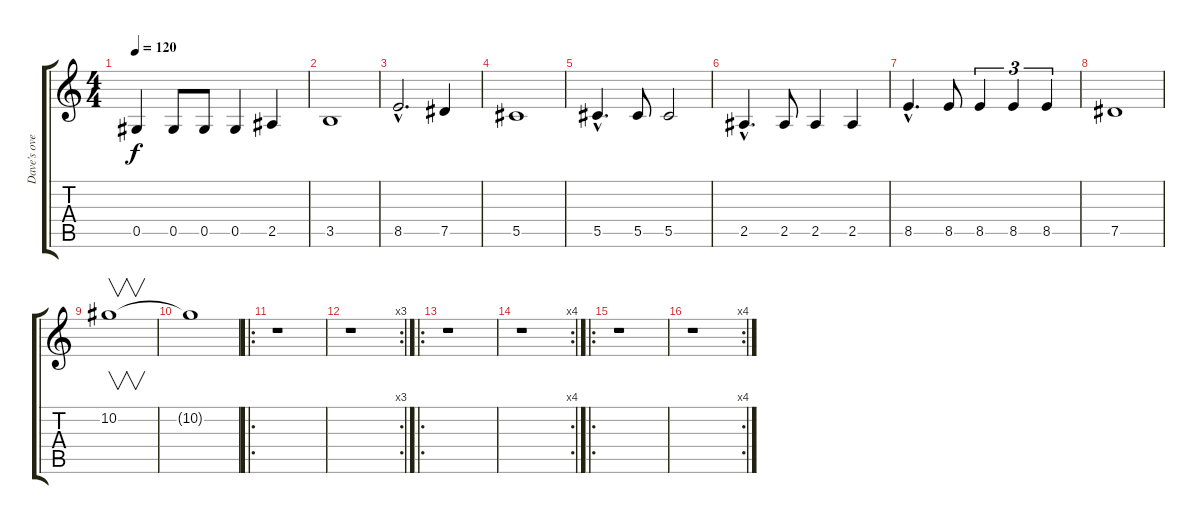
\track ("Dave's over lead (Gtr 2)" "Dave's ove") {instrument distortionguitar}
\staff {score tabs}
\tuning (Eb4 Bb3 Gb3 Db3 Ab2 Eb2) {hide}
\ts (4 4)
\tempo 120
\clef g2
\ks c
0.5.4{dy f} 0.5.8 0.5.8 0.5.4 2.5.4 |
3.5.1 |
8.5{hac}.2{d} 7.5.4 |
5.5.1 |
5.5{hac}.4{d} 5.5.8 5.5.2 |
2.5{hac}.4{d} 2.5.8 2.5.4 2.5.4 |
8.5{hac}.4{d} 8.5.8 8.5.4{tu (3 2)} 8.5.4{tu (3 2)} 8.5.4{tu (3 2)} |
7.5.1 |
10.2.1{v} |
10.2{t}.1 |
\ro
r.1 |
\rc 3
r.1 |
\ro
r.1 |
\rc 4
r.1 |
\ro
r.1 |
\rc 4
r.1
